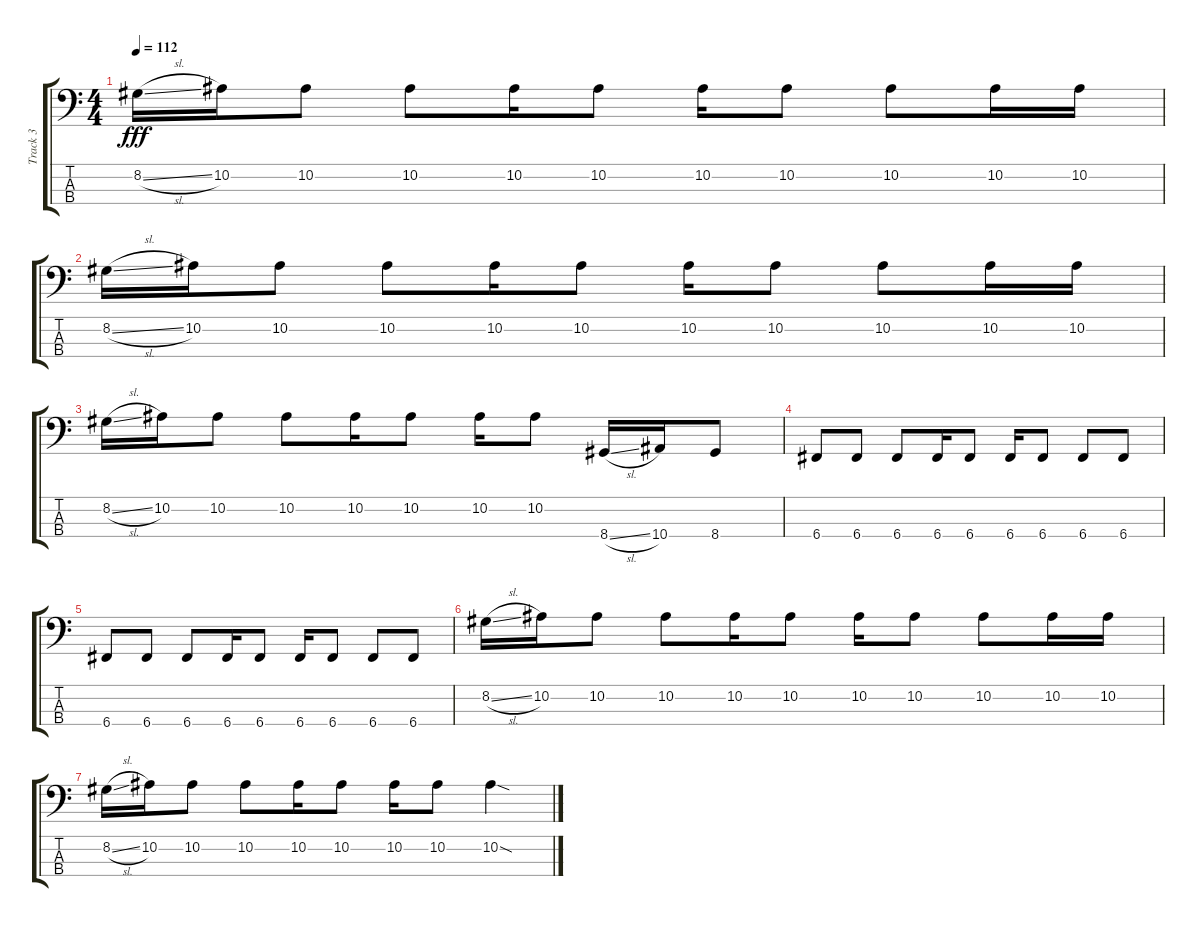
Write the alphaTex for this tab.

\track ("Track 3" "Track 3") {instrument electricbassfinger}
\staff {score tabs}
\tuning (F2 C2 G1 C1) {hide}
\ts (4 4)
\tempo 112
\clef f4
\ks c
8.2{sl}.16{dy fff} 10.2.16 10.2.8 10.2.8 10.2.16 10.2.8 10.2.16 10.2.8 10.2.8 10.2.16 10.2.16 |
8.2{sl}.16 10.2.16 10.2.8 10.2.8 10.2.16 10.2.8 10.2.16 10.2.8 10.2.8 10.2.16 10.2.16 |
8.2{sl}.16 10.2.16 10.2.8 10.2.8 10.2.16 10.2.8 10.2.16 10.2.8 8.4{sl}.16 10.4.16 8.4.8 |
6.4.8 6.4.8 6.4.8 6.4.16 6.4.8 6.4.16 6.4.8 6.4.8 6.4.8 |
6.4.8 6.4.8 6.4.8 6.4.16 6.4.8 6.4.16 6.4.8 6.4.8 6.4.8 |
8.2{sl}.16 10.2.16 10.2.8 10.2.8 10.2.16 10.2.8 10.2.16 10.2.8 10.2.8 10.2.16 10.2.16 |
8.2{sl}.16 10.2.16 10.2.8 10.2.8 10.2.16 10.2.8 10.2.16 10.2.8 10.2{sod}.4
